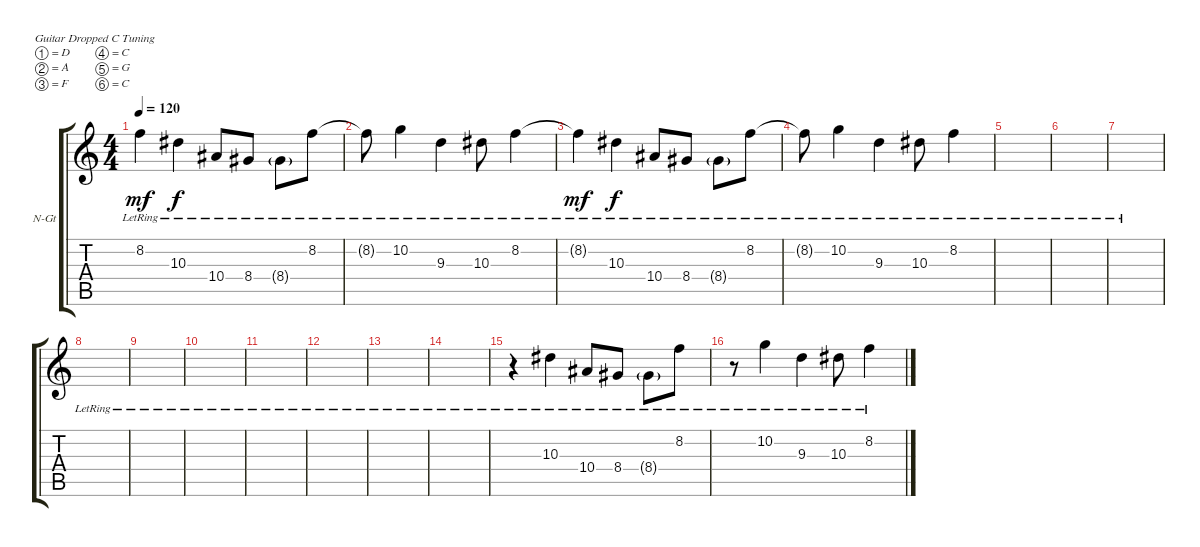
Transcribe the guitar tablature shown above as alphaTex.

\defaultSystemsLayout 4
\bracketExtendMode groupsimilarinstruments
\firstSystemTrackNameOrientation horizontal
\otherSystemsTrackNameOrientation horizontal
\track ("Nylon Guitar" "N-Gt") {instrument acousticguitarnylon}
\staff {score tabs}
\tuning (D4 A3 F3 C3 G2 C2)
\ts (4 4)
\tempo 120
\clef g2
\ks c
8.2{lr t}.4{dy mf} 10.3{lr}.4{dy f} 10.4{lr}.8 8.4{lr}.8 8.4{g lr}.8 8.2{lr}.8 |
8.2{lr t}.8 10.2{lr}.4 9.3{lr}.4 10.3{lr}.8 8.2{lr}.4 |
8.2{lr t}.4{dy mf} 10.3{lr}.4{dy f} 10.4{lr}.8 8.4{lr}.8 8.4{g lr}.8 8.2{lr}.8 |
8.2{lr t}.8 10.2{lr}.4 9.3{lr}.4 10.3{lr}.8 8.2{lr}.4 |
|
|
|
|
|
|
|
|
|
|
r.4 10.3{lr}.4 10.4{lr}.8 8.4{lr}.8 8.4{g lr}.8 8.2{lr}.8 |
r.8 10.2{lr}.4 9.3{lr}.4 10.3{lr}.8 8.2{lr}.4
